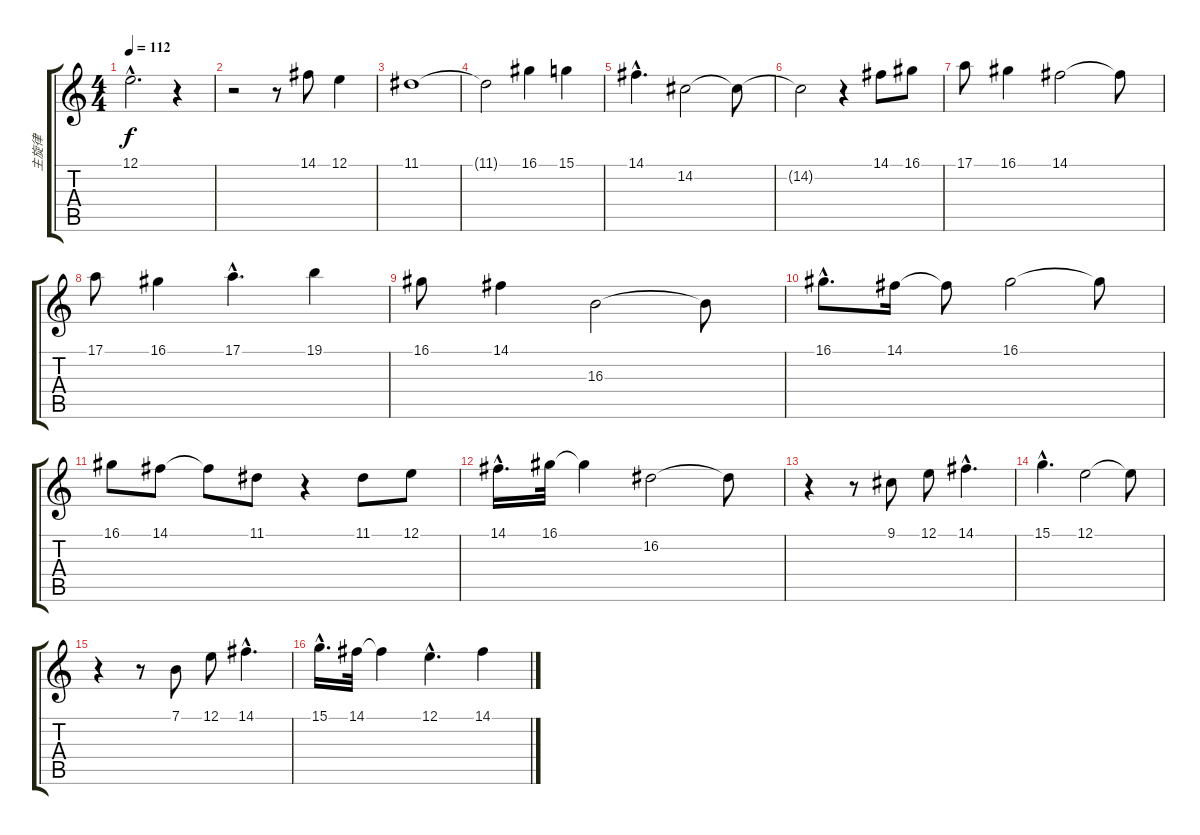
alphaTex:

\track ("主旋律" "主旋律") {instrument panflute}
\staff {score tabs}
\tuning (E4 B3 G3 D3 A2 E2) {hide}
\ts (4 4)
\tempo 112
\clef g2
\ks c
12.1{hac}.2{d dy f} r.4 |
r.2 r.8 14.1.8 12.1.4 |
11.1.1 |
11.1{t}.2 16.1.4 15.1.4 |
14.1{hac}.4{d} 14.2.2 14.2{t}.8 |
14.2{t}.2 r.4 14.1.8 16.1.8 |
17.1.8 16.1.4 14.1.2 14.1{t}.8 |
17.1.8 16.1.4 17.1{hac}.4{d} 19.1.4 |
16.1.8 14.1.4 16.3.2 16.3{t}.8 |
16.1{hac}.8{d} 14.1.16 14.1{t}.8 16.1.2 16.1{t}.8 |
16.1.8 14.1.8 14.1{t}.8 11.1.8 r.4 11.1.8 12.1.8 |
14.1{hac}.16{d} 16.1.32 16.1{t}.4 16.2.2 16.2{t}.8 |
r.4 r.8 9.1.8 12.1.8 14.1{hac}.4{d} |
15.1{hac}.4{d} 12.1.2 12.1{t}.8 |
r.4 r.8 7.1.8 12.1.8 14.1{hac}.4{d} |
15.1{hac}.16{d} 14.1.32 14.1{t}.4 12.1{hac}.4{d} 14.1.4
